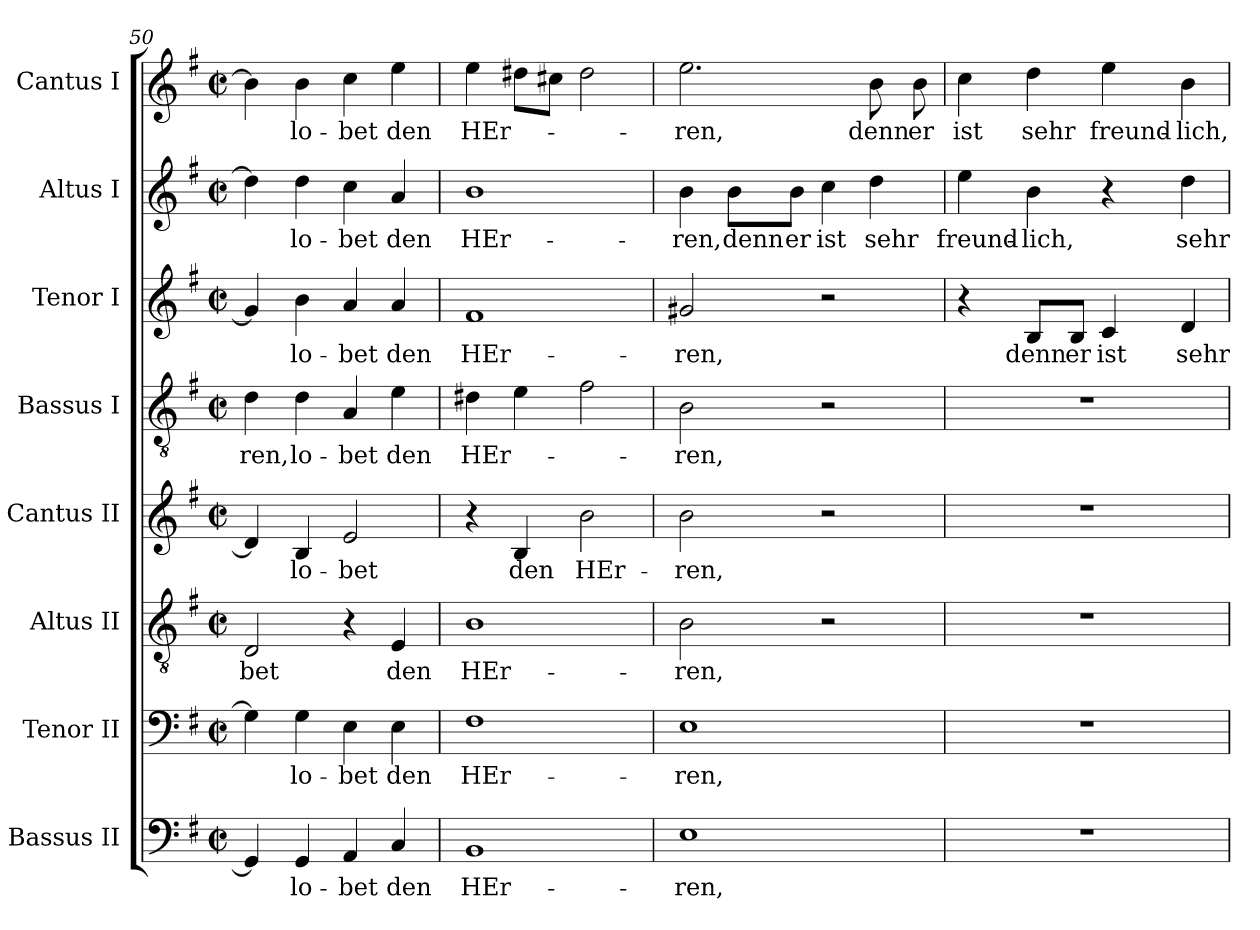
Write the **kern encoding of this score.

**kern	**text	**kern	**text	**kern	**text	**kern	**text	**kern	**text	**kern	**text	**kern	**text	**kern	**text
*part8	*part8	*part7	*part7	*part6	*part6	*part5	*part5	*part4	*part4	*part3	*part3	*part2	*part2	*part1	*part1
*staff8	*staff8	*staff7	*staff7	*staff6	*staff6	*staff5	*staff5	*staff4	*staff4	*staff3	*staff3	*staff2	*staff2	*staff1	*staff1
*I"Bassus II	*	*I"Tenor II	*	*I"Altus II	*	*I"Cantus II	*	*I"Bassus I	*	*I"Tenor I	*	*I"Altus I	*	*I"Cantus I	*
*I'B2	*	*I'T2	*	*I'A2	*	*I'C2	*	*I'B1	*	*I'T1	*	*I'A1	*	*I'C1	*
!!LO:LB:g=z
*clefF4	*	*clefF4	*	*clefGv2	*	*clefG2	*	*clefGv2	*	*clefG2	*	*clefG2	*	*clefG2	*
*k[f#]	*	*k[f#]	*	*k[f#]	*	*k[f#]	*	*k[f#]	*	*k[f#]	*	*k[f#]	*	*k[f#]	*
*G:	*	*G:	*	*G:	*	*G:	*	*G:	*	*G:	*	*G:	*	*G:	*
*M2/2	*	*M2/2	*	*M2/2	*	*M2/2	*	*M2/2	*	*M2/2	*	*M2/2	*	*M2/2	*
*met(c|)	*	*met(c|)	*	*met(c|)	*	*met(c|)	*	*met(c|)	*	*met(c|)	*	*met(c|)	*	*met(c|)	*
=50	=50	=50	=50	=50	=50	=50	=50	=50	=50	=50	=50	=50	=50	=50	=50
!	!	!	!	!	!LO:LY:b	!	!	!	!	!	!	!	!	!	!
!	!	!	!	!	!	!	!	!	!LO:LY:b	!	!	!	!	!	!
4GG/]	.	4G\]	.	2D/	-bet	4d/]	.	4d\	-ren,	4g/]	.	4dd\]	.	4b\]	.
!	!LO:LY:b	!	!	!	!	!	!	!	!	!	!	!	!	!	!
!	!	!	!LO:LY:b	!	!	!	!	!	!	!	!	!	!	!	!
!	!	!	!	!	!	!	!LO:LY:b	!	!	!	!	!	!	!	!
!	!	!	!	!	!	!	!	!	!LO:LY:b	!	!	!	!	!	!
!	!	!	!	!	!	!	!	!	!	!	!LO:LY:b	!	!	!	!
!	!	!	!	!	!	!	!	!	!	!	!	!	!LO:LY:b	!	!
!	!	!	!	!	!	!	!	!	!	!	!	!	!	!	!LO:LY:b
4GG/	lo-	4G\	lo-	.	.	4B/	lo-	4d\	lo-	4b\	lo-	4dd\	lo-	4b\	lo-
!	!LO:LY:b	!	!	!	!	!	!	!	!	!	!	!	!	!	!
!	!	!	!LO:LY:b	!	!	!	!	!	!	!	!	!	!	!	!
!	!	!	!	!	!	!	!LO:LY:b	!	!	!	!	!	!	!	!
!	!	!	!	!	!	!	!	!	!LO:LY:b	!	!	!	!	!	!
!	!	!	!	!	!	!	!	!	!	!	!LO:LY:b	!	!	!	!
!	!	!	!	!	!	!	!	!	!	!	!	!	!LO:LY:b	!	!
!	!	!	!	!	!	!	!	!	!	!	!	!	!	!	!LO:LY:b
4AA/	-bet	4E\	-bet	4r	.	2e/	-bet	4A/	-bet	4a/	-bet	4cc\	-bet	4cc\	-bet
!	!LO:LY:b	!	!	!	!	!	!	!	!	!	!	!	!	!	!
!	!	!	!LO:LY:b	!	!	!	!	!	!	!	!	!	!	!	!
!	!	!	!	!	!LO:LY:b	!	!	!	!	!	!	!	!	!	!
!	!	!	!	!	!	!	!	!	!LO:LY:b	!	!	!	!	!	!
!	!	!	!	!	!	!	!	!	!	!	!LO:LY:b	!	!	!	!
!	!	!	!	!	!	!	!	!	!	!	!	!	!LO:LY:b	!	!
!	!	!	!	!	!	!	!	!	!	!	!	!	!	!	!LO:LY:b
4C/	den	4E\	den	4E/	den	.	.	4e\	den	4a/	den	4a/	den	4ee\	den
=51	=51	=51	=51	=51	=51	=51	=51	=51	=51	=51	=51	=51	=51	=51	=51
!	!LO:LY:b	!	!	!	!	!	!	!	!	!	!	!	!	!	!
!	!	!	!LO:LY:b	!	!	!	!	!	!	!	!	!	!	!	!
!	!	!	!	!	!LO:LY:b	!	!	!	!	!	!	!	!	!	!
!	!	!	!	!	!	!	!	!	!LO:LY:b	!	!	!	!	!	!
!	!	!	!	!	!	!	!	!	!	!	!LO:LY:b	!	!	!	!
!	!	!	!	!	!	!	!	!	!	!	!	!	!LO:LY:b	!	!
!	!	!	!	!	!	!	!	!	!	!	!	!	!	!	!LO:LY:b
1BB	HEr-	1F#	HEr-	1B	HEr-	4r	.	4d#X\	HEr-	1f#	HEr-	1b	HEr-	4ee\	HEr-
!	!	!	!	!	!	!	!LO:LY:b	!	!	!	!	!	!	!	!
.	.	.	.	.	.	4B/	den	4e\	.	.	.	.	.	8dd#X\L	.
.	.	.	.	.	.	.	.	.	.	.	.	.	.	8cc#X\J	.
!	!	!	!	!	!	!	!LO:LY:b	!	!	!	!	!	!	!	!
.	.	.	.	.	.	2b\	HEr-	2f#\	.	.	.	.	.	2dd#\	.
=52	=52	=52	=52	=52	=52	=52	=52	=52	=52	=52	=52	=52	=52	=52	=52
!	!LO:LY:b	!	!	!	!	!	!	!	!	!	!	!	!	!	!
!	!	!	!LO:LY:b	!	!	!	!	!	!	!	!	!	!	!	!
!	!	!	!	!	!LO:LY:b	!	!	!	!	!	!	!	!	!	!
!	!	!	!	!	!	!	!LO:LY:b	!	!	!	!	!	!	!	!
!	!	!	!	!	!	!	!	!	!LO:LY:b	!	!	!	!	!	!
!	!	!	!	!	!	!	!	!	!	!	!LO:LY:b	!	!	!	!
!	!	!	!	!	!	!	!	!	!	!	!	!	!LO:LY:b	!	!
!	!	!	!	!	!	!	!	!	!	!	!	!	!	!	!LO:LY:b
1E	-ren,	1E	-ren,	2B\	-ren,	2b\	-ren,	2B\	-ren,	2g#X/	-ren,	4b\	-ren,	2.ee\	-ren,
!	!	!	!	!	!	!	!	!	!	!	!	!	!LO:LY:b	!	!
.	.	.	.	.	.	.	.	.	.	.	.	8b\L	denn	.	.
!	!	!	!	!	!	!	!	!	!	!	!	!	!LO:LY:b	!	!
.	.	.	.	.	.	.	.	.	.	.	.	8b\J	er	.	.
!	!	!	!	!	!	!	!	!	!	!	!	!	!LO:LY:b	!	!
.	.	.	.	2r	.	2r	.	2r	.	2r	.	4cc\	ist	.	.
!	!	!	!	!	!	!	!	!	!	!	!	!	!LO:LY:b	!	!
!	!	!	!	!	!	!	!	!	!	!	!	!	!	!	!LO:LY:b
.	.	.	.	.	.	.	.	.	.	.	.	4dd\	sehr	8b\	denn
!	!	!	!	!	!	!	!	!	!	!	!	!	!	!	!LO:LY:b
.	.	.	.	.	.	.	.	.	.	.	.	.	.	8b\	er
=53	=53	=53	=53	=53	=53	=53	=53	=53	=53	=53	=53	=53	=53	=53	=53
!	!	!	!	!	!	!	!	!	!	!	!	!	!LO:LY:b	!	!
!	!	!	!	!	!	!	!	!	!	!	!	!	!	!	!LO:LY:b
1r	.	1r	.	1r	.	1r	.	1r	.	4r	.	4ee\	freund-	4cc\	ist
!	!	!	!	!	!	!	!	!	!	!	!LO:LY:b	!	!	!	!
!	!	!	!	!	!	!	!	!	!	!	!	!	!LO:LY:b	!	!
!	!	!	!	!	!	!	!	!	!	!	!	!	!	!	!LO:LY:b
.	.	.	.	.	.	.	.	.	.	8B/L	denn	4b\	-lich,	4dd\	sehr
!	!	!	!	!	!	!	!	!	!	!	!LO:LY:b	!	!	!	!
.	.	.	.	.	.	.	.	.	.	8B/J	er	.	.	.	.
!	!	!	!	!	!	!	!	!	!	!	!LO:LY:b	!	!	!	!
!	!	!	!	!	!	!	!	!	!	!	!	!	!	!	!LO:LY:b
.	.	.	.	.	.	.	.	.	.	4c/	ist	4r	.	4ee\	freund-
!	!	!	!	!	!	!	!	!	!	!	!LO:LY:b	!	!	!	!
!	!	!	!	!	!	!	!	!	!	!	!	!	!LO:LY:b	!	!
!	!	!	!	!	!	!	!	!	!	!	!	!	!	!	!LO:LY:b
.	.	.	.	.	.	.	.	.	.	4d/	sehr	4dd\	sehr	4b\	-lich,
=	=	=	=	=	=	=	=	=	=	=	=	=	=	=	=
*-	*-	*-	*-	*-	*-	*-	*-	*-	*-	*-	*-	*-	*-	*-	*-
